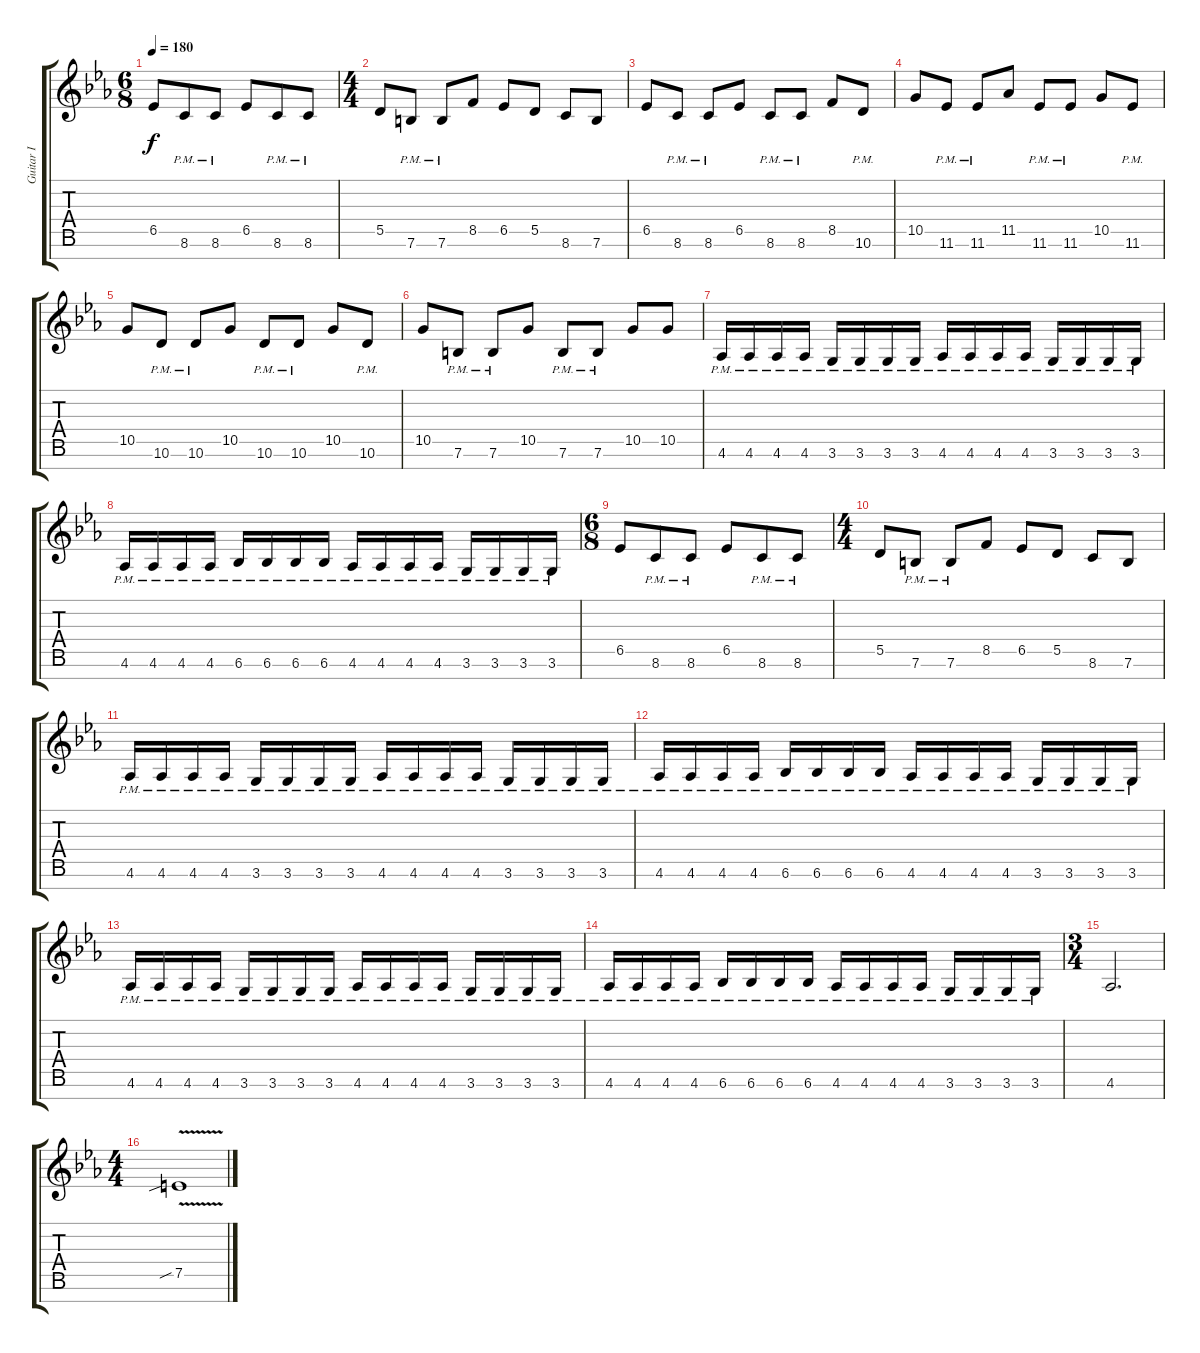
\track ("Guitar I" "Guitar I") {instrument distortionguitar}
\staff {score tabs}
\tuning (E4 B3 G3 D3 A2 E2 B1) {hide}
\ts (6 8)
\tempo 180
\clef g2
\ks cminor
6.5.8{dy f} 8.6{pm}.8 8.6{pm}.8 6.5.8 8.6{pm}.8 8.6{pm}.8 |
\ts (4 4)
5.5.8 7.6{pm}.8 7.6{pm}.8 8.5.8 6.5.8 5.5.8 8.6.8 7.6.8 |
6.5.8 8.6{pm}.8 8.6{pm}.8 6.5.8 8.6{pm}.8 8.6{pm}.8 8.5.8 10.6{pm}.8 |
10.5.8 11.6{pm}.8 11.6{pm}.8 11.5.8 11.6{pm}.8 11.6{pm}.8 10.5.8 11.6{pm}.8 |
10.5.8 10.6{pm}.8 10.6{pm}.8 10.5.8 10.6{pm}.8 10.6{pm}.8 10.5.8 10.6{pm}.8 |
10.5.8 7.6{pm}.8 7.6{pm}.8 10.5.8 7.6{pm}.8 7.6{pm}.8 10.5.8 10.5.8 |
4.6{pm}.16 4.6{pm}.16 4.6{pm}.16 4.6{pm}.16 3.6{pm}.16 3.6{pm}.16 3.6{pm}.16 3.6{pm}.16 4.6{pm}.16 4.6{pm}.16 4.6{pm}.16 4.6{pm}.16 3.6{pm}.16 3.6{pm}.16 3.6{pm}.16 3.6{pm}.16 |
4.6{pm}.16 4.6{pm}.16 4.6{pm}.16 4.6{pm}.16 6.6{pm}.16 6.6{pm}.16 6.6{pm}.16 6.6{pm}.16 4.6{pm}.16 4.6{pm}.16 4.6{pm}.16 4.6{pm}.16 3.6{pm}.16 3.6{pm}.16 3.6{pm}.16 3.6{pm}.16 |
\ts (6 8)
6.5.8 8.6{pm}.8 8.6{pm}.8 6.5.8 8.6{pm}.8 8.6{pm}.8 |
\ts (4 4)
5.5.8 7.6{pm}.8 7.6{pm}.8 8.5.8 6.5.8 5.5.8 8.6.8 7.6.8 |
4.6{pm}.16 4.6{pm}.16 4.6{pm}.16 4.6{pm}.16 3.6{pm}.16 3.6{pm}.16 3.6{pm}.16 3.6{pm}.16 4.6{pm}.16 4.6{pm}.16 4.6{pm}.16 4.6{pm}.16 3.6{pm}.16 3.6{pm}.16 3.6{pm}.16 3.6{pm}.16 |
4.6{pm}.16 4.6{pm}.16 4.6{pm}.16 4.6{pm}.16 6.6{pm}.16 6.6{pm}.16 6.6{pm}.16 6.6{pm}.16 4.6{pm}.16 4.6{pm}.16 4.6{pm}.16 4.6{pm}.16 3.6{pm}.16 3.6{pm}.16 3.6{pm}.16 3.6{pm}.16 |
4.6{pm}.16 4.6{pm}.16 4.6{pm}.16 4.6{pm}.16 3.6{pm}.16 3.6{pm}.16 3.6{pm}.16 3.6{pm}.16 4.6{pm}.16 4.6{pm}.16 4.6{pm}.16 4.6{pm}.16 3.6{pm}.16 3.6{pm}.16 3.6{pm}.16 3.6{pm}.16 |
4.6{pm}.16 4.6{pm}.16 4.6{pm}.16 4.6{pm}.16 6.6{pm}.16 6.6{pm}.16 6.6{pm}.16 6.6{pm}.16 4.6{pm}.16 4.6{pm}.16 4.6{pm}.16 4.6{pm}.16 3.6{pm}.16 3.6{pm}.16 3.6{pm}.16 3.6{pm}.16 |
\ts (3 4)
4.6.2{d} |
\ts (4 4)
7.5{v sib}.1
